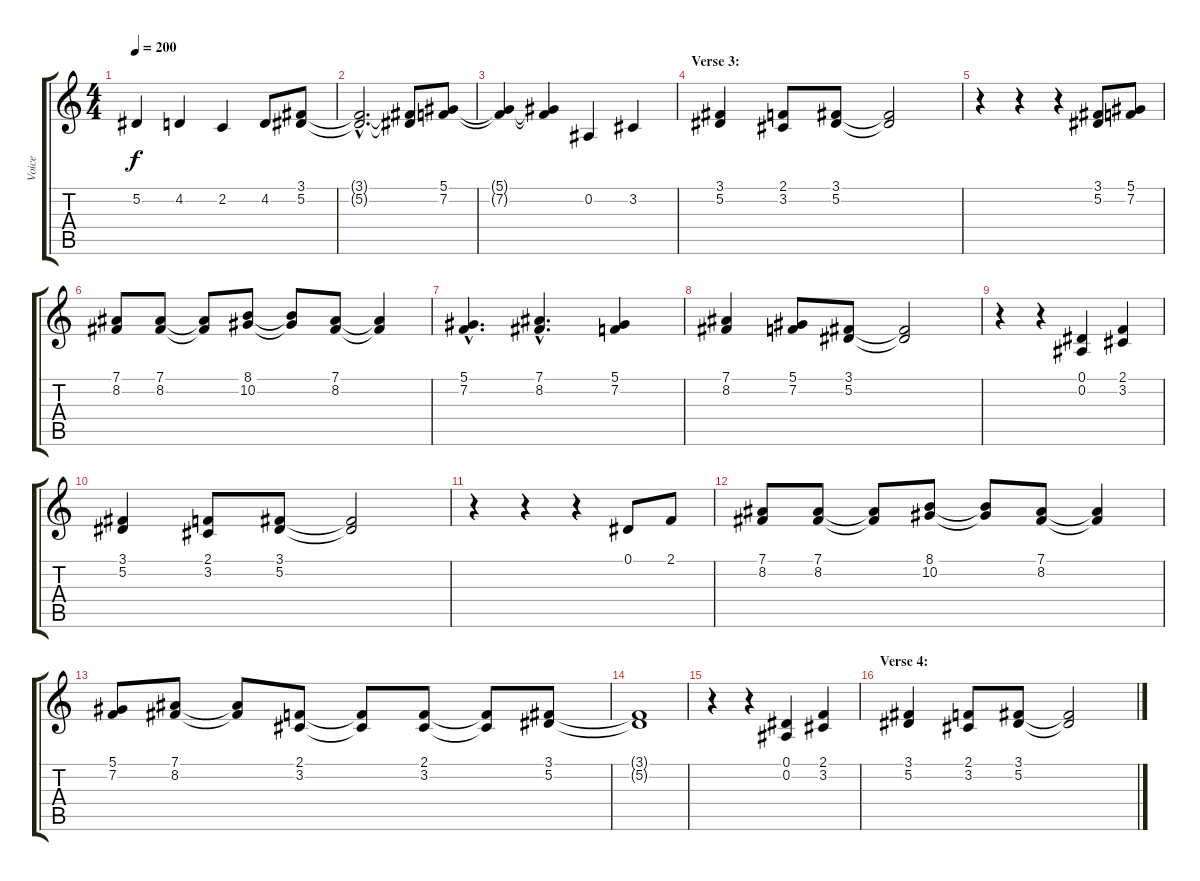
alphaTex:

\track ("Voice" "Voice") {instrument cello}
\staff {score tabs}
\tuning (Eb4 Bb3 Gb3 Db3 Ab2 Eb2) {hide}
\ts (4 4)
\tempo 200
\clef g2
\ks c
5.2.4{dy f} 4.2.4 2.2.4 4.2.8 (3.1 5.2).8 |
(3.1{hac t} 5.2{hac t}).2{d} (3.1{t} 5.2{t}).8 (5.1 7.2).8 |
(5.1{t} 7.2{t}).4 (5.1{t} 7.2{t}).4 0.2.4 3.2.4 |
\section ("" "Verse 3:")
(3.1 5.2).4 (2.1 3.2).8 (3.1 5.2).8 (3.1{t} 5.2{t}).2 |
r.4 r.4 r.4 (3.1 5.2).8 (5.1 7.2).8 |
(7.1 8.2).8 (7.1 8.2).8 (7.1{t} 8.2{t}).8 (8.1 10.2).8 (8.1{t} 10.2{t}).8 (7.1 8.2).8 (7.1{t} 8.2{t}).4 |
(5.1{hac} 7.2{hac}).4{d} (7.1{hac} 8.2{hac}).4{d} (5.1 7.2).4 |
(7.1 8.2).4 (5.1 7.2).8 (3.1 5.2).8 (3.1{t} 5.2{t}).2 |
r.4 r.4 (0.1 0.2).4 (2.1 3.2).4 |
(3.1 5.2).4 (2.1 3.2).8 (3.1 5.2).8 (3.1{t} 5.2{t}).2 |
r.4 r.4 r.4 0.1.8 2.1.8 |
(7.1 8.2).8 (7.1 8.2).8 (7.1{t} 8.2{t}).8 (8.1 10.2).8 (8.1{t} 10.2{t}).8 (7.1 8.2).8 (7.1{t} 8.2{t}).4 |
(5.1 7.2).8 (7.1 8.2).8 (7.1{t} 8.2{t}).8 (2.1 3.2).8 (2.1{t} 3.2{t}).8 (2.1 3.2).8 (2.1{t} 3.2{t}).8 (3.1 5.2).8 |
(3.1{t} 5.2{t}).1 |
r.4 r.4 (0.1 0.2).4 (2.1 3.2).4 |
\section ("" "Verse 4:")
(3.1 5.2).4 (2.1 3.2).8 (3.1 5.2).8 (3.1{t} 5.2{t}).2
